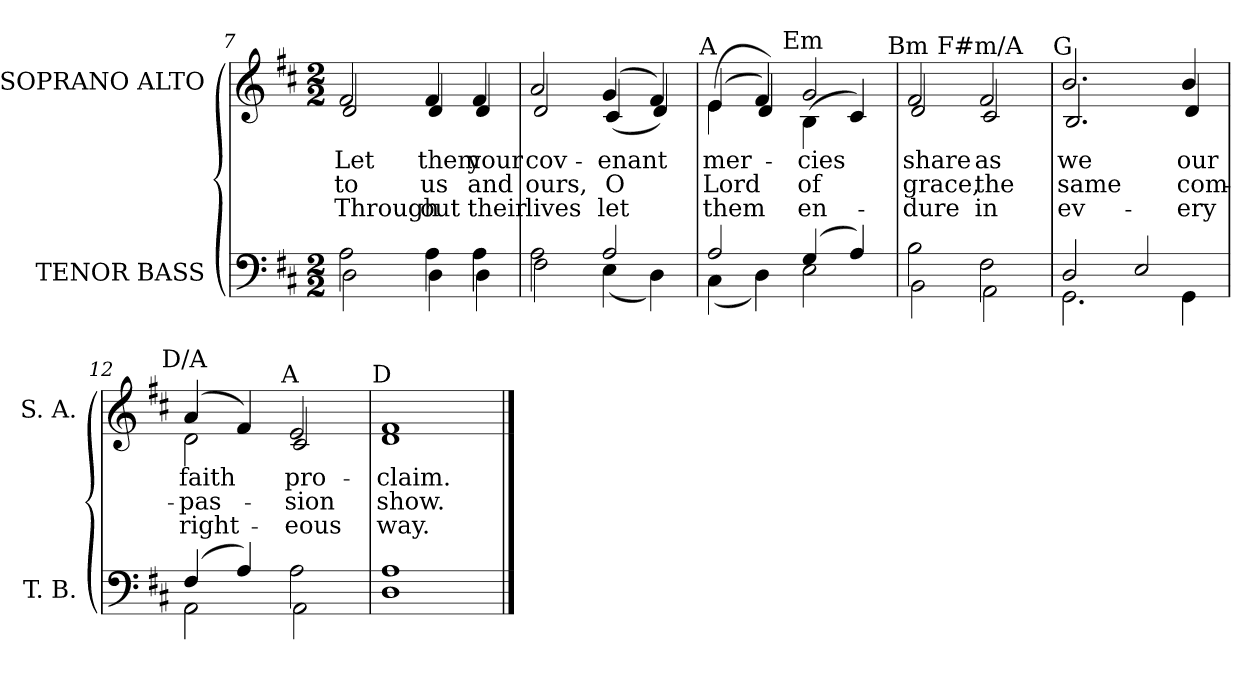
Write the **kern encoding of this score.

**kern	**kern	**text	**text	**text
*part2	*part1	*part1	*part1	*part1
*staff2	*staff1	*staff1	*staff1	*staff1
*I"TENOR BASS	*I"SOPRANO ALTO	*	*	*
*I'T. B.	*I'S. A.	*	*	*
*clefF4	*clefG2	*	*	*
*k[f#c#]	*k[f#c#]	*	*	*
*D:	*D:	*	*	*
*M2/2	*M2/2	*	*	*
=7	=7	=7	=7	=7
*^	*	*	*	*
!	!	!LO:TX:a:cj:t=D	!	!	!
!	!	!	!LO:LY:b:color=#000000	!LO:LY:b:color=#000000	!LO:LY:b:color=#000000
*	*	*^	*	*	*
2Ai\	2Di\	2f#i/	2di/	Let	to	Through-
!	!	!	!	!LO:LY:b:color=#000000	!LO:LY:b:color=#000000	!LO:LY:b:color=#000000
4Ai\	4Di\	4f#i/	4di/	them	us	-out
!	!	!	!	!LO:LY:b:color=#000000	!LO:LY:b:color=#000000	!LO:LY:b:color=#000000
4Ai\	4Di\	4f#i/	4di/	your	and	their
=8	=8	=8	=8	=8	=8	=8
!	!	!	!	!LO:LY:b:color=#000000	!LO:LY:b:color=#000000	!LO:LY:b:color=#000000
2Ai\	2F#i\	2ai/	2di/	cov-	ours,	lives
!	!	!	!	!LO:LY:b:color=#000000	!LO:LY:b:color=#000000	!LO:LY:b:color=#000000
2Ai/	(4Ei\	(4gi/	(4c#i/	-enant	O	let
.	4Di\)	4f#i/)	4di/)	.	.	.
!!LO:LB:g=z	!!
=9	=9	=9	=9	=9	=9	=9
!	!	!LO:TX:a:cj:t=A	!	!	!	!
!	!	!	!	!LO:LY:b:color=#000000	!LO:LY:b:color=#000000	!LO:LY:b:color=#000000
2Ai/	(4C#i\	(4ei/	(4ei\	mer-	Lord	them
.	4Di\)	4f#i/)	4di/)	.	.	.
!	!	!LO:TX:a:cj:t=Em	!	!	!	!
!	!	!	!	!LO:LY:b:color=#000000	!LO:LY:b:color=#000000	!LO:LY:b:color=#000000
(4Gi/	2Ei\	2gi/	(4Bi\	-cies	of	en-
4Ai/)	.	.	4c#i/)	.	.	.
=10	=10	=10	=10	=10	=10	=10
!	!	!LO:TX:a:cj:t=Bm	!	!	!	!
!	!	!	!	!LO:LY:b:color=#000000	!LO:LY:b:color=#000000	!LO:LY:b:color=#000000
2Bi\	2BBi\	2f#i/	2di/	share	grace,	-dure
!	!	!LO:TX:a:cj:t=F#m/A	!	!	!	!
!	!	!	!	!LO:LY:b:color=#000000	!LO:LY:b:color=#000000	!LO:LY:b:color=#000000
2F#i\	2AAi\	2f#i/	2c#i/	as	the	in
=11	=11	=11	=11	=11	=11	=11
!	!	!LO:TX:a:cj:t=G	!	!	!	!
!	!	!	!	!LO:LY:b:color=#000000	!LO:LY:b:color=#000000	!LO:LY:b:color=#000000
2Di/	2.GGi\	2.bi/	2.Bi/	we	same	ev-
2Ei/	.	.	.	.	.	.
!	!	!	!	!LO:LY:b:color=#000000	!LO:LY:b:color=#000000	!LO:LY:b:color=#000000
.	4GGi\	4bi/	4di/	our	com-	-ery
=12	=12	=12	=12	=12	=12	=12
!	!	!LO:TX:a:cj:t=D/A	!	!	!	!
!	!	!	!	!LO:LY:b:color=#000000	!LO:LY:b:color=#000000	!LO:LY:b:color=#000000
(4F#i/	2AAi\	(4ai/	2di\	faith	-pas-	right-
4Ai/)	.	4f#i/)	.	.	.	.
!	!	!LO:TX:a:cj:t=A	!	!	!	!
!	!	!	!	!LO:LY:b:color=#000000	!LO:LY:b:color=#000000	!LO:LY:b:color=#000000
2Ai\	2AAi\	2ei/	2c#i/	pro-	-sion	-eous
=13	=13	=13	=13	=13	=13	=13
!	!	!LO:TX:a:cj:t=D	!	!	!	!
!	!	!	!	!LO:LY:b:color=#000000	!LO:LY:b:color=#000000	!LO:LY:b:color=#000000
1Ai	1Di	1f#i	1di	-claim.	show.	way.
*v	*v	*	*	*	*	*
*	*v	*v	*	*	*
==	==	==	==	==
*-	*-	*-	*-	*-
